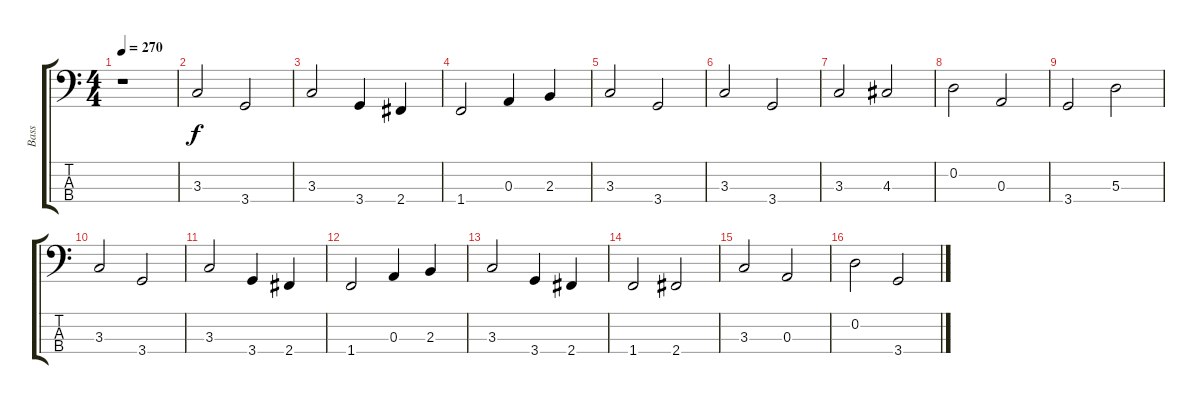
\track ("Bass" "Bass") {instrument electricbassfinger}
\staff {score tabs}
\tuning (G2 D2 A1 E1) {hide}
\ts (4 4)
\tempo 270
\clef f4
\ks c
r.1{dy f instrument electricbassfinger} |
3.3.2 3.4.2 |
3.3.2 3.4.4 2.4.4 |
1.4.2 0.3.4 2.3.4 |
3.3.2 3.4.2 |
3.3.2 3.4.2 |
3.3.2 4.3.2 |
0.2.2 0.3.2 |
3.4.2 5.3.2 |
3.3.2 3.4.2 |
3.3.2 3.4.4 2.4.4 |
1.4.2 0.3.4 2.3.4 |
3.3.2 3.4.4 2.4.4 |
1.4.2 2.4.2 |
3.3.2 0.3.2 |
0.2.2 3.4.2
